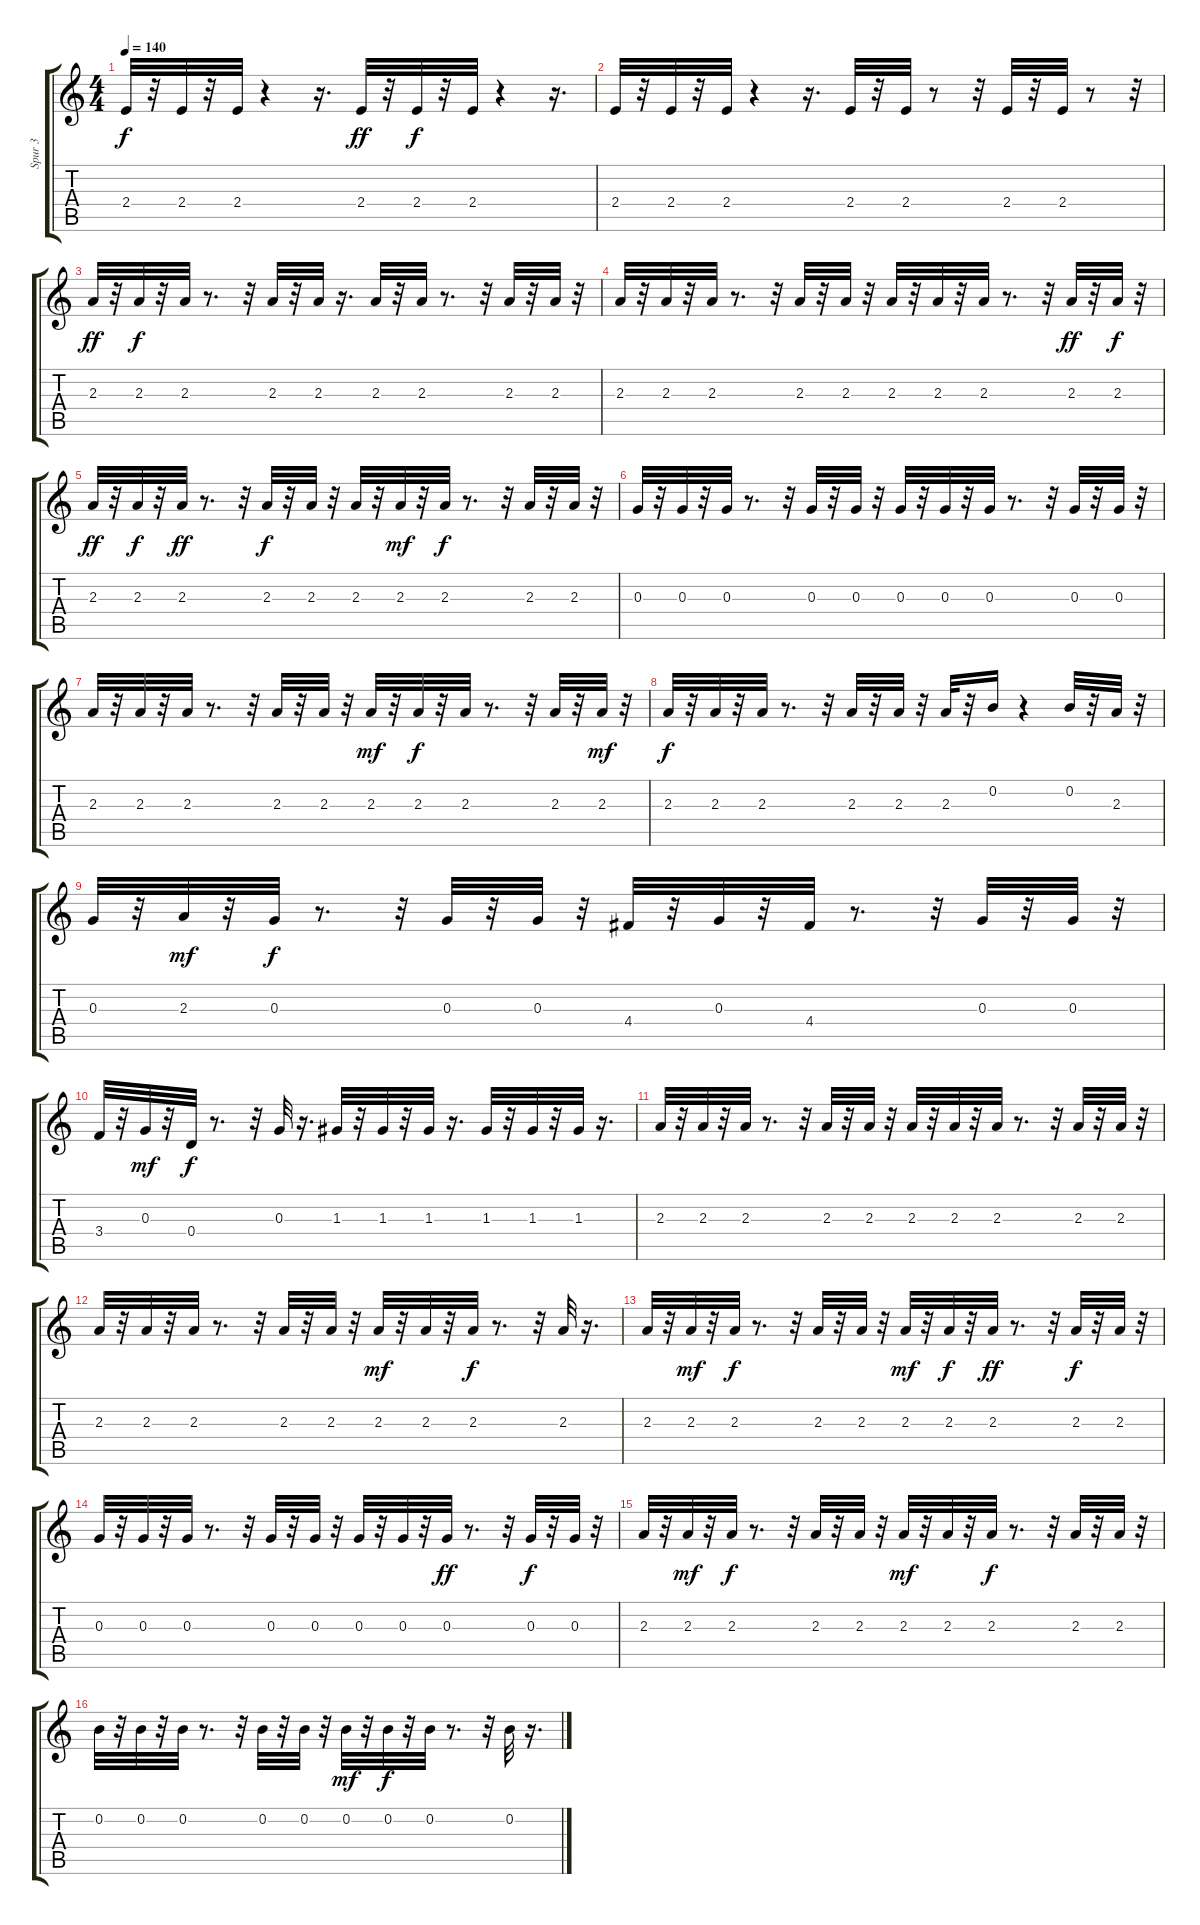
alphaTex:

\track ("Spur 3" "Spur 3") {instrument electricguitarclean}
\staff {score tabs}
\tuning (E4 B3 G3 D3 A2 E2) {hide}
\ts (4 4)
\tempo 140
\clef g2
\ks c
2.4.32{dy f} r.32 2.4.32 r.32 2.4.32 r.4 r.16{d} 2.4.32{dy ff} r.32 2.4.32{dy f} r.32 2.4.32 r.4 r.16{d} |
2.4.32 r.32 2.4.32 r.32 2.4.32 r.4 r.16{d} 2.4.32 r.32 2.4.32 r.8 r.32 2.4.32 r.32 2.4.32 r.8 r.32 |
2.3.32{dy ff} r.32 2.3.32{dy f} r.32 2.3.32 r.8{d} r.32 2.3.32 r.32 2.3.32 r.16{d} 2.3.32 r.32 2.3.32 r.8{d} r.32 2.3.32 r.32 2.3.32 r.32 |
2.3.32 r.32 2.3.32 r.32 2.3.32 r.8{d} r.32 2.3.32 r.32 2.3.32 r.32 2.3.32 r.32 2.3.32 r.32 2.3.32 r.8{d} r.32 2.3.32{dy ff} r.32 2.3.32{dy f} r.32 |
2.3.32{dy ff} r.32 2.3.32{dy f} r.32 2.3.32{dy ff} r.8{d} r.32 2.3.32{dy f} r.32 2.3.32 r.32 2.3.32 r.32 2.3.32{dy mf} r.32 2.3.32{dy f} r.8{d} r.32 2.3.32 r.32 2.3.32 r.32 |
0.3.32 r.32 0.3.32 r.32 0.3.32 r.8{d} r.32 0.3.32 r.32 0.3.32 r.32 0.3.32 r.32 0.3.32 r.32 0.3.32 r.8{d} r.32 0.3.32 r.32 0.3.32 r.32 |
2.3.32 r.32 2.3.32 r.32 2.3.32 r.8{d} r.32 2.3.32 r.32 2.3.32 r.32 2.3.32{dy mf} r.32 2.3.32{dy f} r.32 2.3.32 r.8{d} r.32 2.3.32 r.32 2.3.32{dy mf} r.32 |
2.3.32{dy f} r.32 2.3.32 r.32 2.3.32 r.8{d} r.32 2.3.32 r.32 2.3.32 r.32 2.3.32 r.32 0.2.16 r.4 0.2.32 r.32 2.3.32 r.32 |
0.3.32 r.32 2.3.32{dy mf} r.32 0.3.32{dy f} r.8{d} r.32 0.3.32 r.32 0.3.32 r.32 4.4.32 r.32 0.3.32 r.32 4.4.32 r.8{d} r.32 0.3.32 r.32 0.3.32 r.32 |
3.4.32 r.32 0.3.32{dy mf} r.32 0.4.32{dy f} r.8{d} r.32 0.3.32 r.16{d} 1.3.32 r.32 1.3.32 r.32 1.3.32 r.16{d} 1.3.32 r.32 1.3.32 r.32 1.3.32 r.16{d} |
2.3.32 r.32 2.3.32 r.32 2.3.32 r.8{d} r.32 2.3.32 r.32 2.3.32 r.32 2.3.32 r.32 2.3.32 r.32 2.3.32 r.8{d} r.32 2.3.32 r.32 2.3.32 r.32 |
2.3.32 r.32 2.3.32 r.32 2.3.32 r.8{d} r.32 2.3.32 r.32 2.3.32 r.32 2.3.32{dy mf} r.32 2.3.32 r.32 2.3.32{dy f} r.8{d} r.32 2.3.32 r.16{d} |
2.3.32 r.32 2.3.32{dy mf} r.32 2.3.32{dy f} r.8{d} r.32 2.3.32 r.32 2.3.32 r.32 2.3.32{dy mf} r.32 2.3.32{dy f} r.32 2.3.32{dy ff} r.8{d} r.32 2.3.32{dy f} r.32 2.3.32 r.32 |
0.3.32 r.32 0.3.32 r.32 0.3.32 r.8{d} r.32 0.3.32 r.32 0.3.32 r.32 0.3.32 r.32 0.3.32 r.32 0.3.32{dy ff} r.8{d} r.32 0.3.32{dy f} r.32 0.3.32 r.32 |
2.3.32 r.32 2.3.32{dy mf} r.32 2.3.32{dy f} r.8{d} r.32 2.3.32 r.32 2.3.32 r.32 2.3.32{dy mf} r.32 2.3.32 r.32 2.3.32{dy f} r.8{d} r.32 2.3.32 r.32 2.3.32 r.32 |
0.2.32 r.32 0.2.32 r.32 0.2.32 r.8{d} r.32 0.2.32 r.32 0.2.32 r.32 0.2.32{dy mf} r.32 0.2.32{dy f} r.32 0.2.32 r.8{d} r.32 0.2.32 r.16{d}
